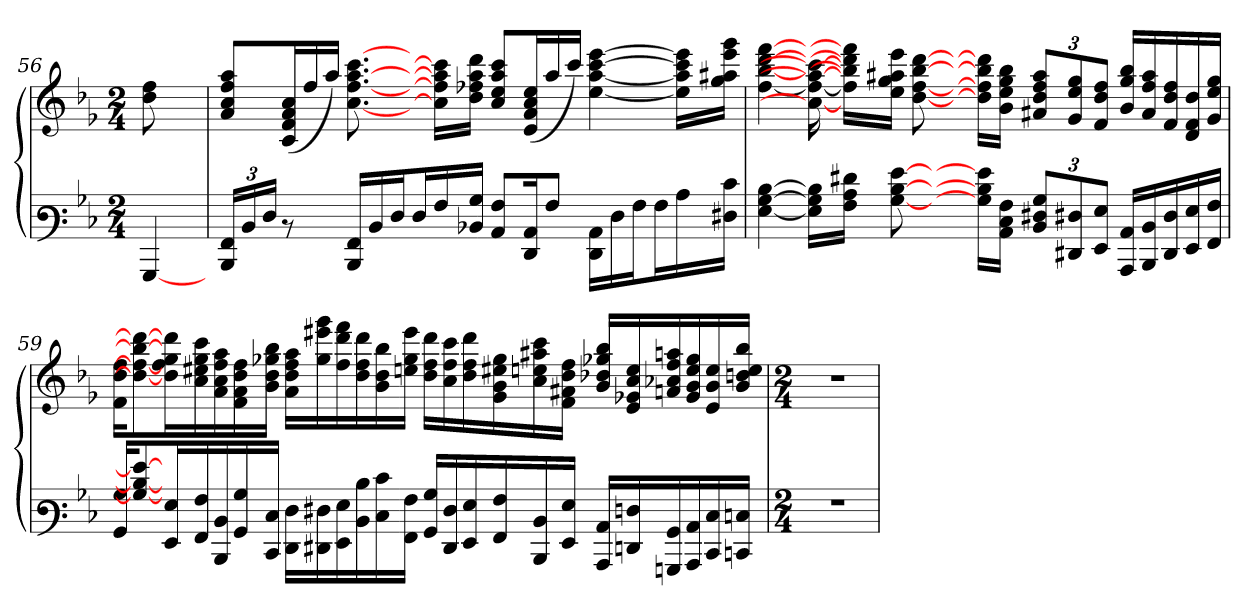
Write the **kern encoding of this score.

**kern	**kern
*part1	*part1
*staff2	*staff1
!!LO:LB:g=z
*clefF3	*clefG3
*k[b-e-]	*k[b-e-]
*M2/4	*M2/4
=56	=56
[4BBB-/	8b-\ 8dd\L
.	8ryy
=57	=57
24DD/ 24AA/LL	8f/ 8a/ 8dd/ 8ff/L
24D/	.
24F/JJ	.
8rD	(<16A/ 16d/ 16f/ 16a/L
.	16dd/
16ryy	16ff/JJ)
16DD/ 16AA/LL	[<8.a\ [>8.dd\ [>8.ff\ [>8.aa\
16D/	.
16F/J	.
16F/L	16ryy
16A/	16a\] 16dd\] 16ff\] 16aa\]LL
16D-X/ 16B-/JJ	16b-\ 16dd-X\ 16ff\ 16bb-\JJ
8C/ 8A/L	8a/ 8cc/ 8ff/ 8aa/L
16FF/ 16C/k	(<16c/ 16f/ 16a/ 16cc/L
8A/J	16ff/
.	16aa/JJ)
16FF\ 16C\LL	[<4cc\ [>4ff\ [>4aa\ [>4ccc\
16F\	.
16A\J	.
16A\L	.
16c\	16cc\] 16ff\] 16aa\] 16ccc\]LL
16F#X\ 16e-\JJ	16ee-\ 16ff#X\ 16ccc\ 16eee-\JJ
!!LO:LB:g=z
=58	=58
[<4G\ [>4B-\ [>4d\	[<4dd\ [>4gg\ [>4bb-\ [>4ddd\
16G\] 16B-\] 16d\]LL	16a\_ 16dd\_ 16ff\_ 16aa\_
16A\ 16c\ 16f#X\JJ	16dd\] 16gg\] 16bb-\] 16ddd\]LL
[<8B-\ [>8d\ [>8g\	16cc\ 16ee-\ 16ff#X\ 16ccc\JJ
.	[<8b-\ [>8dd\ [>8gg\ [>8bb-\
8ryy	.
.	16ryy
16B-\] 16d\] 16g\]LL	16b-\] 16dd\] 16gg\] 16bb-\]LL
16C\ 16E-\ 16A\JJ	16g\ 16cc\ 16ee-\ 16gg\JJ
12D/ 12F#/ 12B-/L	12f#/ 12b-/ 12dd/ 12ff#/L
12FF#X/ 12F#X/	12e-/ 12cc/ 12ee-/
12GG/ 12G/J	12d/ 12b-/ 12dd/J
16CC/ 16C/LL	16g/ 16ee-/ 16gg/LL
16DD/ 16D/	16f#/ 16dd/ 16ff#/
16FF#/ 16F#/	16d/ 16b-/ 16dd/
16GG/ 16G/	16B-/ 16d/ 16b-/
16AA/ 16A/JJ	16e-/ 16cc/ 16ee-/JJ
=59	=59
16BB-/ 16B-/LL	16d\ 16b-\ 16dd\LL
8B-\_ 8d\_ 8g\_	8b-\_ 8dd\_ 8gg\_ 8bb-\_
16GG/ 16G/	16b-\ 16dd\ 16ee-\ 16bb-\
16AA/ 16A/	16a\ 16cc#X\ 16ee-\ 16aa\
16DD/ 16D/	16f\ 16a\ 16dd\ 16ff\
16BB-/ 16B-/	16d\ 16f\ 16b-\ 16dd\
16EE-/ 16E-/JJ	16g\ 16b-\ 16ee-X\ 16gg\JJ
16FF\ 16F\LL	16f\ 16b-\ 16dd\ 16ff\LL
16FF#X\ 16F#X\	16ee-\ 16ccc#\ 16eee-\
16GG\ 16G\	16dd\ 16bb-\ 16ddd\
16D\ 16d\	16b-\ 16dd\ 16bb-\
16E-\ 16e-\	16g\ 16b-\ 16gg\
16AA\ 16A\JJ	16ccn\ 16ee-\ 16ccc#\JJ
16BB-/ 16B-/LL	16b-\ 16dd\ 16bb-\LL
16FF#/ 16F#/	16a\ 16dd\ 16aa\
16GG/ 16G/	16b-\ 16dd\ 16bb-\
16AA/ 16A/	16e-\ 16g\ 16cc#X\ 16ee-\
16DD/ 16D/	16a\ 16ccn\ 16ff#X\ 16aa\
16GG/ 16G/JJ	16d\ 16f#\ 16b-\ 16dd\JJ
16CC/ 16C/LL	16g/ 16b-X/ 16ee-X/ 16gg/LL
16FFn/ 16Fn/	16c/ 16e-X/ 16a/ 16cc/
16BBBn/ 16BB-/	16f/ 16a-X/ 16dd/ 16ff/
16CC/ 16C/	16e-/ 16g/ 16cc/ 16ee-/
16EE-/ 16E-/	16c/ 16g/ 16cc/
16EEn/ 16En/JJ	16g/ 16b/ 16cc/ 16gg/JJ
=60	=60
*M2/4	*M2/4
2r	2r
=	=
*-	*-
